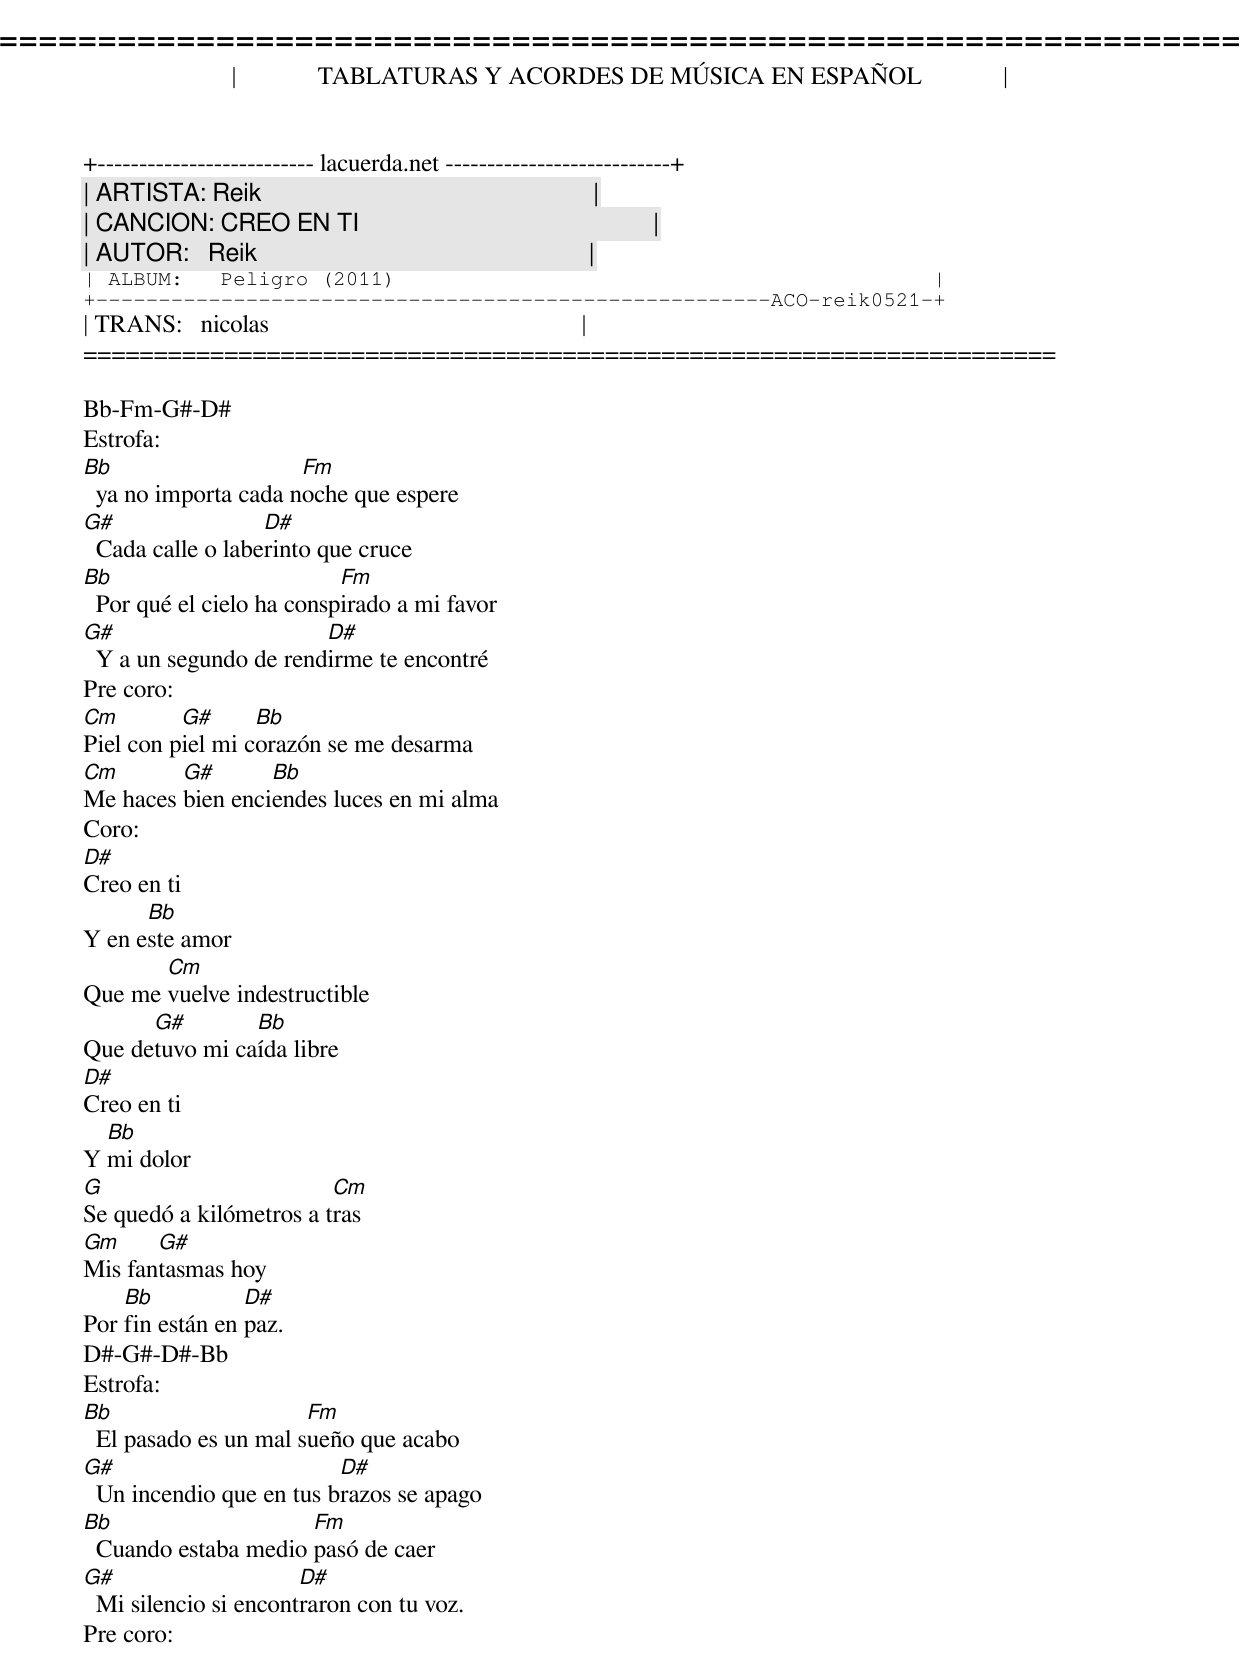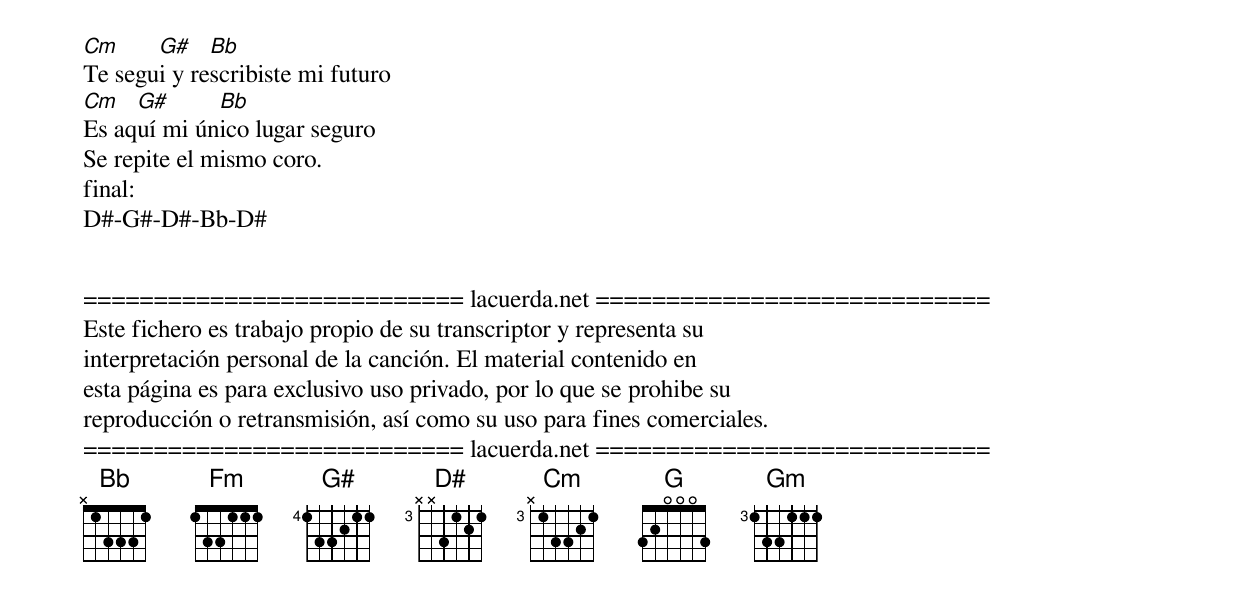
=====================================================================
|             TABLATURAS Y ACORDES DE MÚSICA EN ESPAÑOL             |
+-------------------------- lacuerda.net ---------------------------+
| ARTISTA: Reik                                                     |
| CANCION: CREO EN TI                                               |
| AUTOR:   Reik                                                     |
| ALBUM:   Peligro (2011)                                           |
+------------------------------------------------------ACO-reik0521-+
| TRANS:   nicolas                                                  |
=====================================================================

Bb-Fm-G#-D#
Estrofa:
Bb                    Fm
  ya no importa cada noche que espere
G#                 D#
  Cada calle o laberinto que cruce
Bb                         Fm
  Por qué el cielo ha conspirado a mi favor
G#                      D#
  Y a un segundo de rendirme te encontré
Pre coro:
Cm        G#      Bb
Piel con piel mi corazón se me desarma
Cm       G#       Bb
Me haces bien enciendes luces en mi alma
Coro:
D#
Creo en ti
      Bb
Y en este amor
       Cm
Que me vuelve indestructible
      G#        Bb
Que detuvo mi caída libre
D#
Creo en ti
  Bb
Y mi dolor
G                        Cm
Se quedó a kilómetros a tras
Gm     G#
Mis fantasmas hoy
    Bb           D#
Por fin están en paz.
D#-G#-D#-Bb
Estrofa:
Bb                     Fm
  El pasado es un mal sueño que acabo
G#                        D#
  Un incendio que en tus brazos se apago
Bb                    Fm
  Cuando estaba medio pasó de caer
G#                     D#
  Mi silencio si encontraron con tu voz.
Pre coro:
Cm     G#    Bb
Te segui y rescribiste mi futuro
Cm   G#      Bb
Es aquí mi único lugar seguro
Se repite el mismo coro.
final:
D#-G#-D#-Bb-D#


=========================== lacuerda.net ============================
Este fichero es trabajo propio de su transcriptor y representa su
interpretación personal de la canción. El material contenido en
esta página es para exclusivo uso privado, por lo que se prohibe su
reproducción o retransmisión, así como su uso para fines comerciales.
=========================== lacuerda.net ============================
